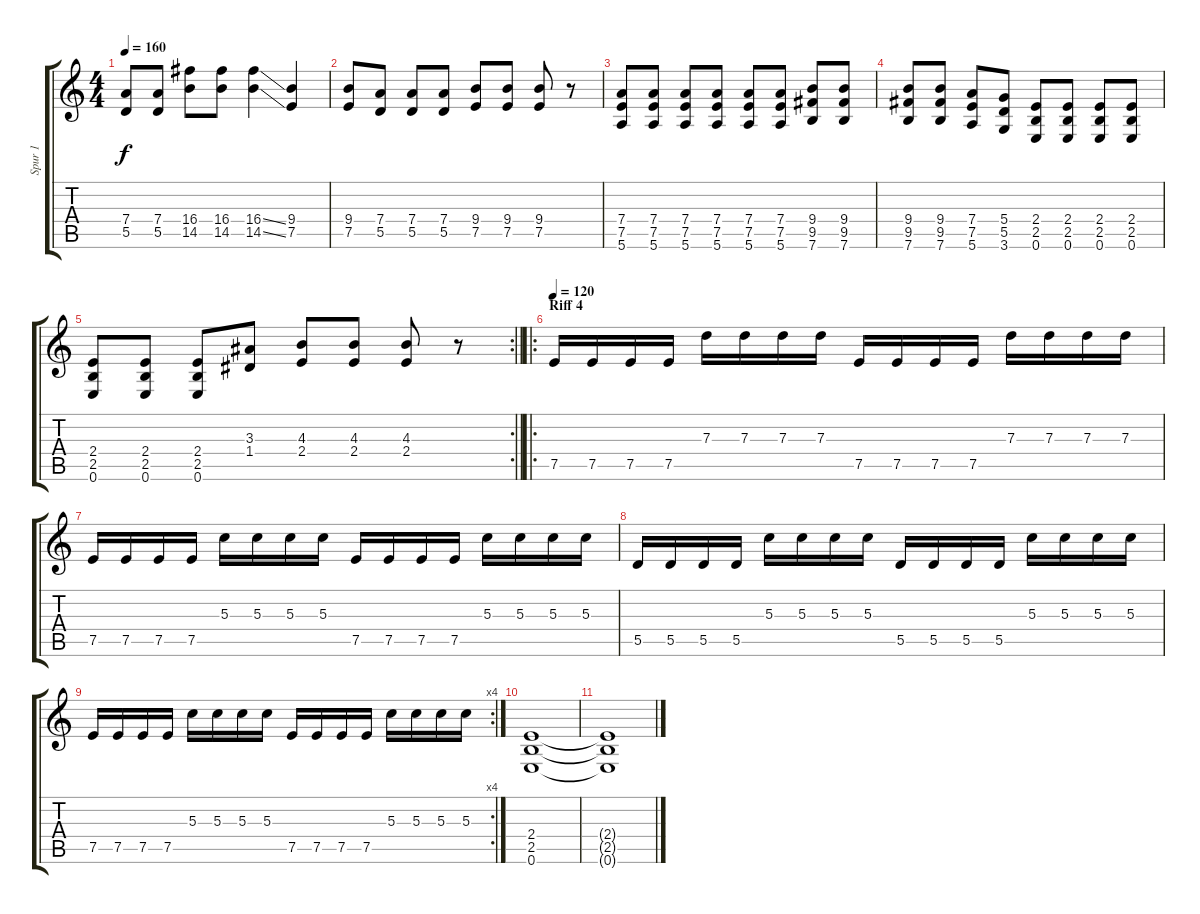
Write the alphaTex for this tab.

\track ("Spur 1" "Spur 1") {instrument distortionguitar}
\staff {score tabs}
\tuning (E4 B3 G3 D3 A2 E2) {hide}
\ts (4 4)
\tempo 160
\clef g2
\ks c
(7.4 5.5).8{dy f} (7.4 5.5).8 (16.4 14.5).8 (16.4 14.5).8 (16.4{ss} 14.5{ss}).4 (9.4 7.5).4 |
(9.4 7.5).8 (7.4 5.5).8 (7.4 5.5).8 (7.4 5.5).8 (9.4 7.5).8 (9.4 7.5).8 (9.4 7.5).8 r.8 |
(7.4 7.5 5.6).8 (7.4 7.5 5.6).8 (7.4 7.5 5.6).8 (7.4 7.5 5.6).8 (7.4 7.5 5.6).8 (7.4 7.5 5.6).8 (9.4 9.5 7.6).8 (9.4 9.5 7.6).8 |
(9.4 9.5 7.6).8 (9.4 9.5 7.6).8 (7.4 7.5 5.6).8 (5.4 5.5 3.6).8 (2.4 2.5 0.6).8 (2.4 2.5 0.6).8 (2.4 2.5 0.6).8 (2.4 2.5 0.6).8 |
\rc 2
\barLineRight lightlight
(2.4 2.5 0.6).8 (2.4 2.5 0.6).8 (2.4 2.5 0.6).8 (3.3 1.4).8 (4.3 2.4).8 (4.3 2.4).8 (4.3 2.4).8 r.8 |
\ro
\section ("" "Riff 4")
\tempo 120
7.5.16 7.5.16 7.5.16 7.5.16 7.3.16 7.3.16 7.3.16 7.3.16 7.5.16 7.5.16 7.5.16 7.5.16 7.3.16 7.3.16 7.3.16 7.3.16 |
7.5.16 7.5.16 7.5.16 7.5.16 5.3.16 5.3.16 5.3.16 5.3.16 7.5.16 7.5.16 7.5.16 7.5.16 5.3.16 5.3.16 5.3.16 5.3.16 |
5.5.16 5.5.16 5.5.16 5.5.16 5.3.16 5.3.16 5.3.16 5.3.16 5.5.16 5.5.16 5.5.16 5.5.16 5.3.16 5.3.16 5.3.16 5.3.16 |
\rc 4
7.5.16 7.5.16 7.5.16 7.5.16 5.3.16 5.3.16 5.3.16 5.3.16 7.5.16 7.5.16 7.5.16 7.5.16 5.3.16 5.3.16 5.3.16 5.3.16 |
(2.4 2.5 0.6).1 |
(2.4{t} 2.5{t} 0.6{t}).1
